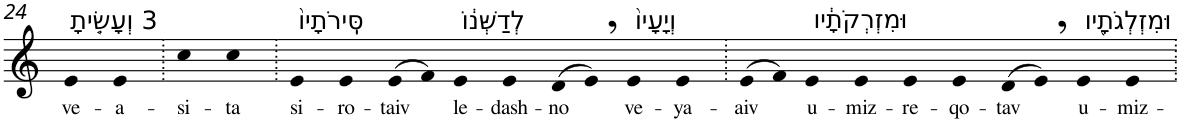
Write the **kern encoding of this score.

**kern	**text
*part1	*part1
*staff1	*staff1
*I"Piano	*
*I'Pno	*
!!LO:PB:g=z
*clefG2	*
*k[]	*
=24	=24
!LO:TX:a:t=3 וְעָשִׂ֤יתָ	!
!	!LO:LY:b
4e	ve-
!	!LO:LY:b
4e	-a-
=25.	=25.
!	!LO:LY:b
4cc	-si-
!	!LO:LY:b
4cc	-ta
=26.	=26.
!LO:TX:a:t=סִּֽירֹתָיו֙	!
!	!LO:LY:b
4e	si-
!	!LO:LY:b
4e	-ro-
!	!LO:LY:b
(>8e	-taiv
8f)	.
!LO:TX:a:t=לְדַשְּׁנ֔וֹ	!
!	!LO:LY:b
4e	le-
!	!LO:LY:b
4e	-dash-
!	!LO:LY:b
(>8d	-no
8e,)	.
!LO:TX:a:t=וְיָעָיו֙	!
!	!LO:LY:b
4e	ve-
!	!LO:LY:b
4e	-ya-
=27.	=27.
!	!LO:LY:b
(>8e	-aiv
8f)	.
!LO:TX:a:t=וּמִזְרְקֹתָ֔יו	!
!	!LO:LY:b
4e	u-
!	!LO:LY:b
4e	-miz-
!	!LO:LY:b
4e	-re-
!	!LO:LY:b
4e	-qo-
!	!LO:LY:b
(>8d	-tav
8e,)	.
!LO:TX:a:t=וּמִזְלְגֹתָ֖יו	!
!	!LO:LY:b
4e	u-
!	!LO:LY:b
4e	-miz-
=.	=.
*-	*-
